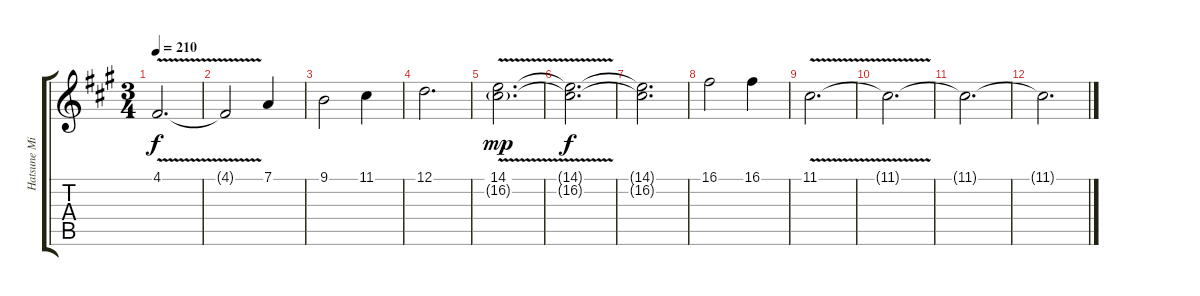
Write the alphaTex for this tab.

\track ("Hatsune Miku" "Hatsune Mi") {instrument clarinet}
\staff {score tabs}
\tuning (D4 A3 F3 C3 G2 C2) {hide}
\ts (3 4)
\tempo 210
\clef g2
\ks a
4.1{v}.2{d dy f} |
4.1{t}.2 7.1.4 |
9.1.2 11.1.4 |
12.1.2{d} |
(14.1{v} 16.2{g}).2{d dy mp} |
(14.1{t} 16.2{t}).2{d dy f} |
(14.1{t} 16.2{t}).2{d} |
16.1.2 16.1.4 |
11.1{v}.2{d} |
11.1{t}.2{d} |
11.1{t}.2{d} |
11.1{t}.2{d}
